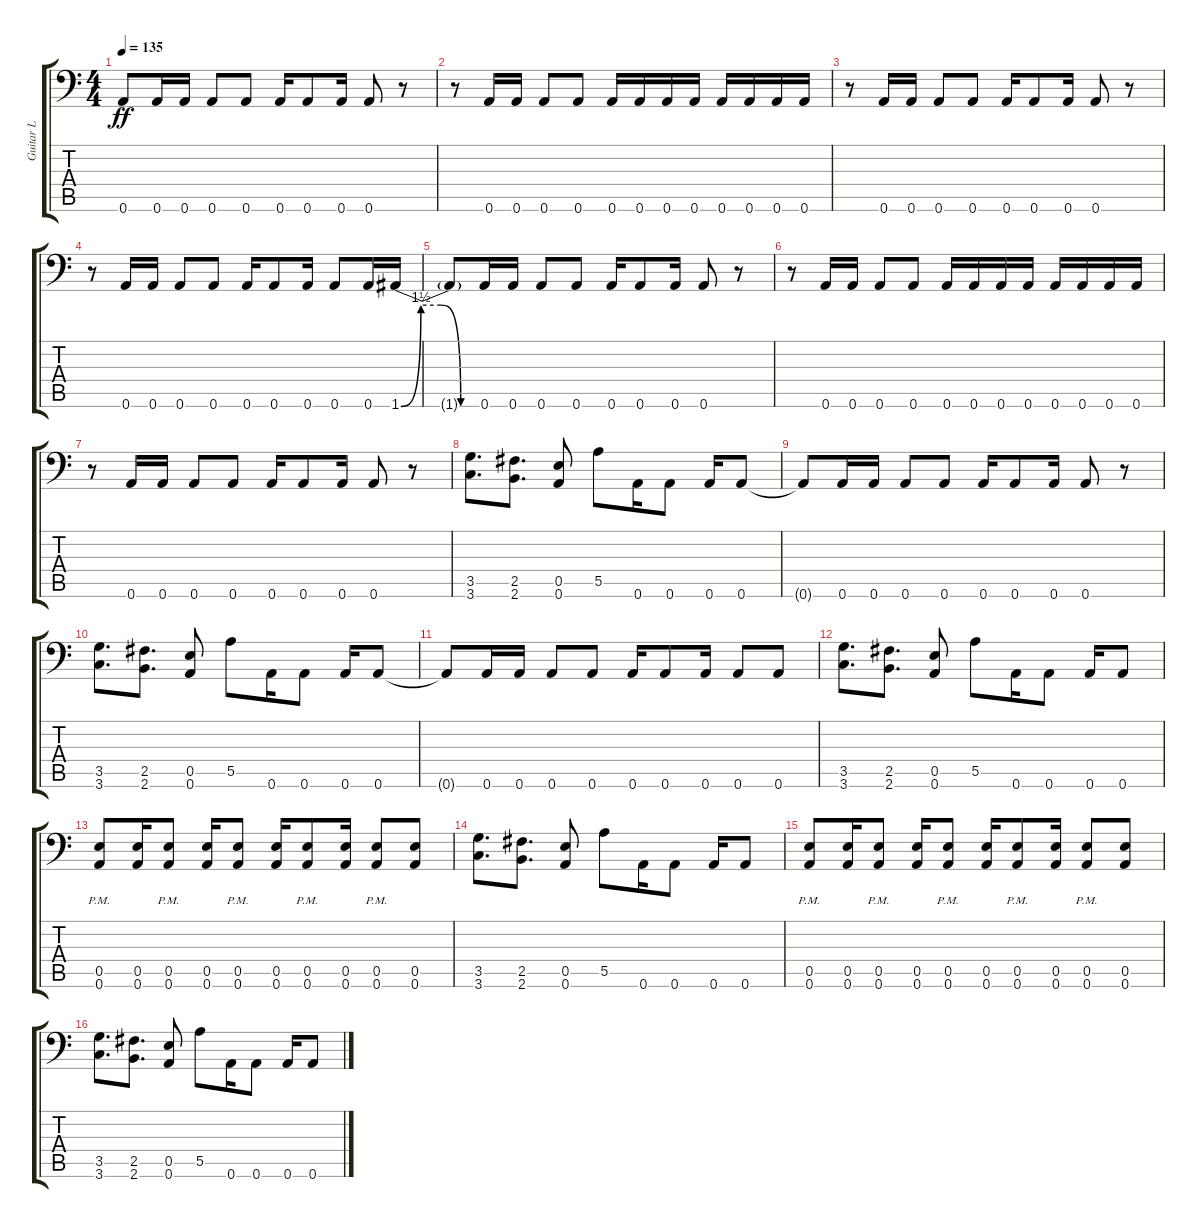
\track ("Guitar L" "Guitar L") {instrument overdrivenguitar}
\staff {score tabs}
\tuning (B3 Gb3 D3 A2 E2 A1) {hide}
\ts (4 4)
\tempo 135
\clef f4
\ks c
0.6.8{dy ff instrument overdrivenguitar} 0.6.16 0.6.16 0.6.8 0.6.8 0.6.16 0.6.8 0.6.16 0.6.8 r.8 |
r.8 0.6.16 0.6.16 0.6.8 0.6.8 0.6.16 0.6.16 0.6.16 0.6.16 0.6.16 0.6.16 0.6.16 0.6.16 |
r.8 0.6.16 0.6.16 0.6.8 0.6.8 0.6.16 0.6.8 0.6.16 0.6.8 r.8 |
r.8 0.6.16 0.6.16 0.6.8 0.6.8 0.6.16 0.6.8 0.6.16 0.6.8 0.6.16 1.6{be (custom 0 0 15 6 30 6 45 0 60 0)}.16 |
1.6{t}.8 0.6.16 0.6.16 0.6.8 0.6.8 0.6.16 0.6.8 0.6.16 0.6.8 r.8 |
r.8 0.6.16 0.6.16 0.6.8 0.6.8 0.6.16 0.6.16 0.6.16 0.6.16 0.6.16 0.6.16 0.6.16 0.6.16 |
r.8 0.6.16 0.6.16 0.6.8 0.6.8 0.6.16 0.6.8 0.6.16 0.6.8 r.8 |
(3.5 3.6).8{d} (2.5 2.6).8{d} (0.5 0.6).8 5.5.8 0.6.16 0.6.8 0.6.16 0.6.8 |
0.6{t}.8 0.6.16 0.6.16 0.6.8 0.6.8 0.6.16 0.6.8 0.6.16 0.6.8 r.8 |
(3.5 3.6).8{d} (2.5 2.6).8{d} (0.5 0.6).8 5.5.8 0.6.16 0.6.8 0.6.16 0.6.8 |
0.6{t}.8 0.6.16 0.6.16 0.6.8 0.6.8 0.6.16 0.6.8 0.6.16 0.6.8 0.6.8 |
(3.5 3.6).8{d} (2.5 2.6).8{d} (0.5 0.6).8 5.5.8 0.6.16 0.6.8 0.6.16 0.6.8 |
(0.5{pm} 0.6{pm}).8 (0.5 0.6).16 (0.5{pm} 0.6{pm}).8 (0.5 0.6).16 (0.5{pm} 0.6{pm}).8 (0.5 0.6).16 (0.5{pm} 0.6{pm}).8 (0.5 0.6).16 (0.5{pm} 0.6{pm}).8 (0.5 0.6).8 |
(3.5 3.6).8{d} (2.5 2.6).8{d} (0.5 0.6).8 5.5.8 0.6.16 0.6.8 0.6.16 0.6.8 |
(0.5{pm} 0.6{pm}).8 (0.5 0.6).16 (0.5{pm} 0.6{pm}).8 (0.5 0.6).16 (0.5{pm} 0.6{pm}).8 (0.5 0.6).16 (0.5{pm} 0.6{pm}).8 (0.5 0.6).16 (0.5{pm} 0.6{pm}).8 (0.5 0.6).8 |
(3.5 3.6).8{d} (2.5 2.6).8{d} (0.5 0.6).8 5.5.8 0.6.16 0.6.8 0.6.16 0.6.8
